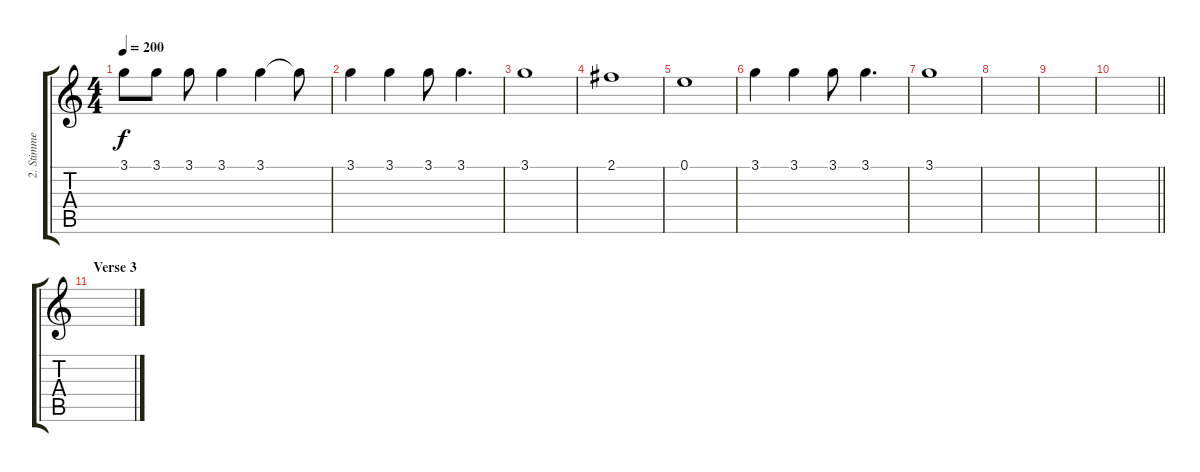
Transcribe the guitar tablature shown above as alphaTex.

\track ("2. Stimme" "2. Stimme") {instrument overdrivenguitar}
\staff {score tabs}
\tuning (E4 B3 G3 D3 A2 E2) {hide}
\ts (4 4)
\tempo 200
\clef g2
\ks c
3.1.8{dy f} 3.1.8 3.1.8 3.1.4 3.1.4 3.1{t}.8 |
3.1.4 3.1.4 3.1.8 3.1.4{d} |
3.1.1 |
2.1.1 |
0.1.1 |
3.1.4 3.1.4 3.1.8 3.1.4{d} |
3.1.1 |
|
|
\barLineRight lightlight
|
\section ("" "Verse 3")
